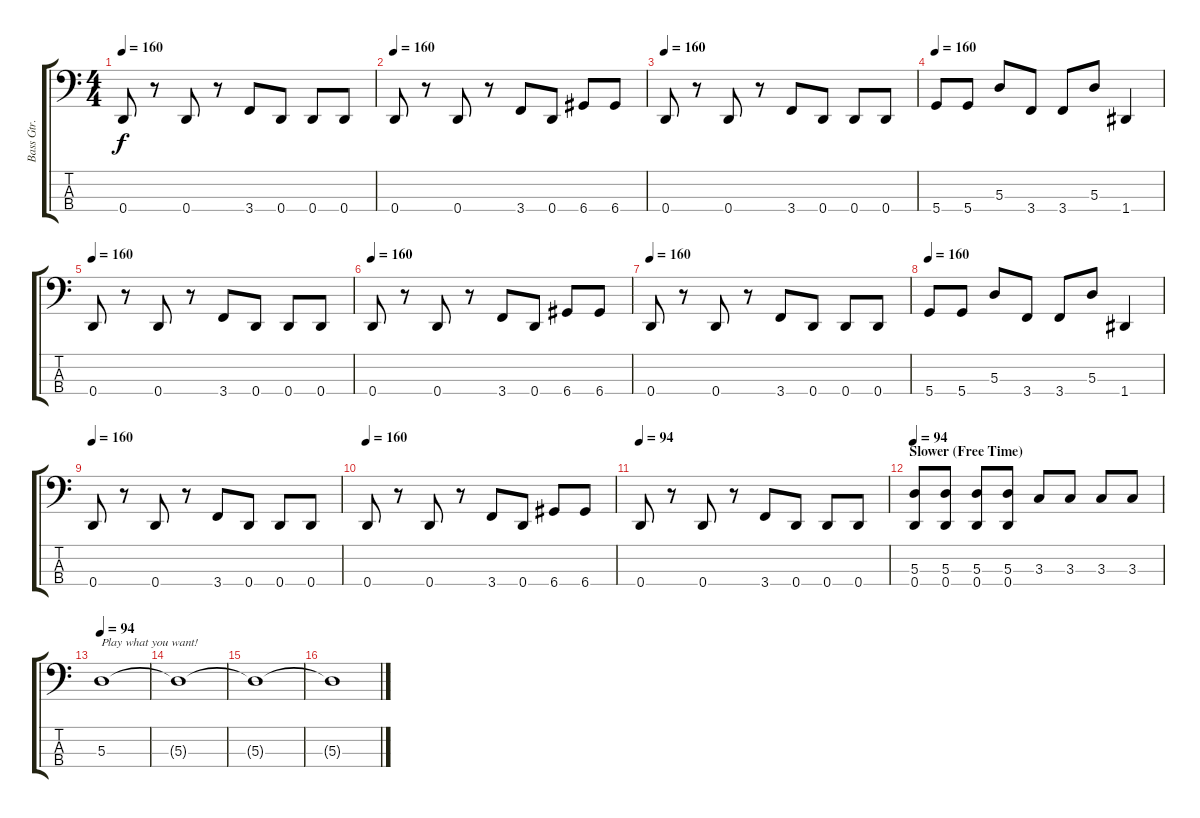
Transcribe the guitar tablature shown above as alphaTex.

\track ("Bass Gtr." "Bass Gtr.") {instrument electricbasspick}
\staff {score tabs}
\tuning (G2 D2 A1 D1) {hide}
\ts (4 4)
\tempo 160
\clef f4
\ks c
0.4.8{dy f} r.8 0.4.8 r.8 3.4.8 0.4.8 0.4.8 0.4.8 |
\tempo 160
0.4.8 r.8 0.4.8 r.8 3.4.8 0.4.8 6.4.8 6.4.8 |
\tempo 160
0.4.8 r.8 0.4.8 r.8 3.4.8 0.4.8 0.4.8 0.4.8 |
\tempo 160
5.4.8 5.4.8 5.3.8 3.4.8 3.4.8 5.3.8 1.4.4 |
\tempo 160
0.4.8 r.8 0.4.8 r.8 3.4.8 0.4.8 0.4.8 0.4.8 |
\tempo 160
0.4.8 r.8 0.4.8 r.8 3.4.8 0.4.8 6.4.8 6.4.8 |
\tempo 160
0.4.8 r.8 0.4.8 r.8 3.4.8 0.4.8 0.4.8 0.4.8 |
\tempo 160
5.4.8 5.4.8 5.3.8 3.4.8 3.4.8 5.3.8 1.4.4 |
\tempo 160
0.4.8 r.8 0.4.8 r.8 3.4.8 0.4.8 0.4.8 0.4.8 |
\tempo 160
0.4.8 r.8 0.4.8 r.8 3.4.8 0.4.8 6.4.8 6.4.8 |
\tempo 94
0.4.8 r.8 0.4.8 r.8 3.4.8 0.4.8 0.4.8 0.4.8 |
\section ("" "Slower (Free Time)")
\tempo 94
(5.3 0.4).8 (5.3 0.4).8 (5.3 0.4).8 (5.3 0.4).8 3.3.8 3.3.8 3.3.8 3.3.8 |
\tempo 94
5.3.1{txt "Play what you want!"} |
5.3{t}.1 |
5.3{t}.1 |
5.3{t}.1
